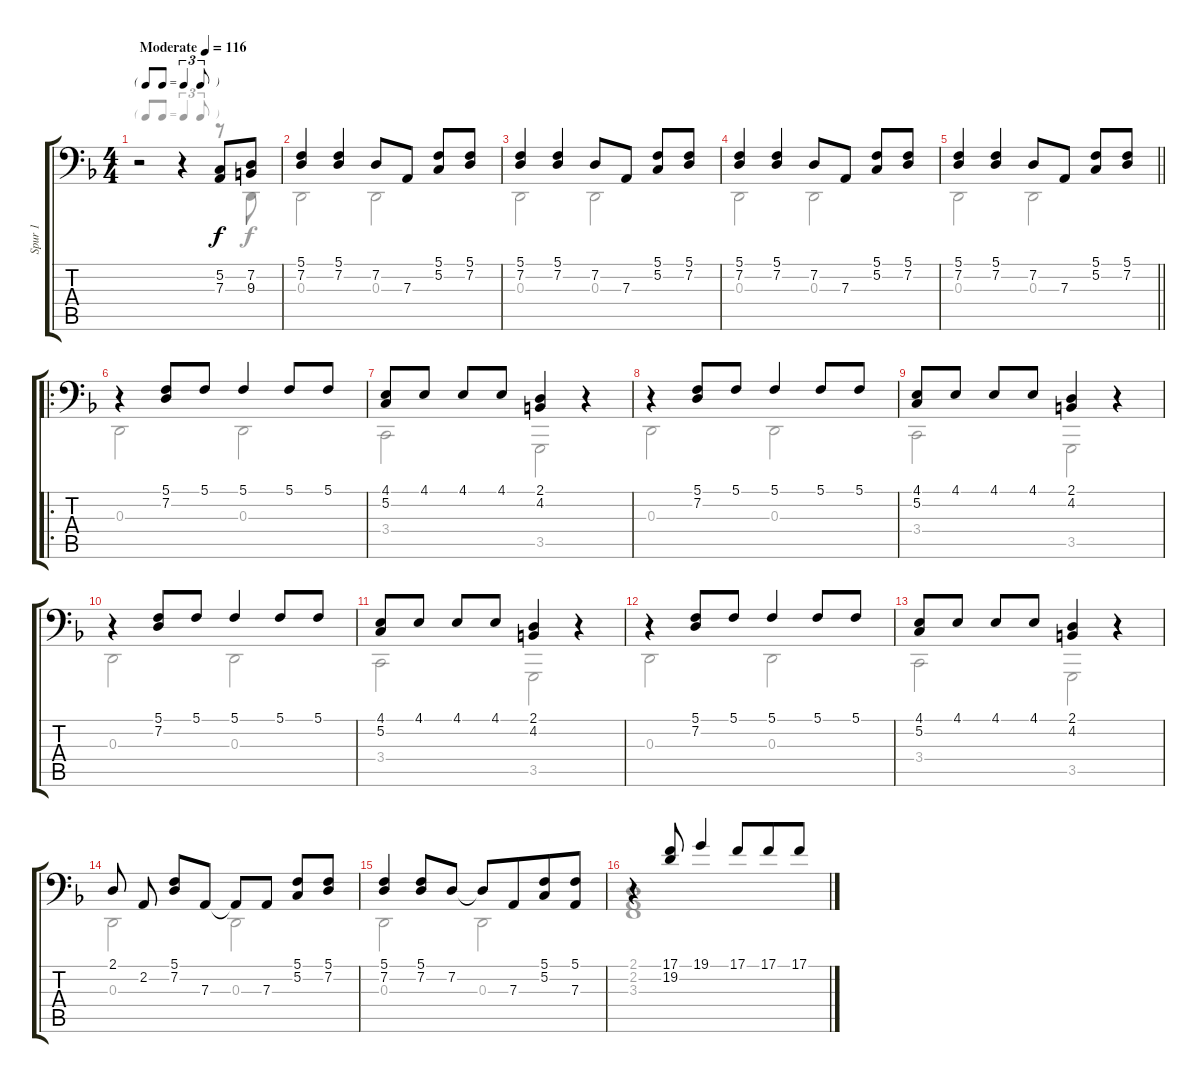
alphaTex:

\track ("Spur 1" "Spur 1") {instrument acousticgrandpiano}
\staff {score tabs}
\tuning (C3 G2 D2 A1 E1 B0) {hide}
\voice
\ts (4 4)
\tf triplet8th
\tempo (116 "Moderate")
\clef f4
\ks f
r.2{dy f instrument acousticgrandpiano} r.4 (5.2 7.3).8 (7.2 9.3).8 |
(5.1 7.2).4 (5.1 7.2).4 7.2.8 7.3.8 (5.1 5.2).8 (5.1 7.2).8 |
(5.1 7.2).4 (5.1 7.2).4 7.2.8 7.3.8 (5.1 5.2).8 (5.1 7.2).8 |
(5.1 7.2).4 (5.1 7.2).4 7.2.8 7.3.8 (5.1 5.2).8 (5.1 7.2).8 |
\barLineRight lightlight
(5.1 7.2).4 (5.1 7.2).4 7.2.8 7.3.8 (5.1 5.2).8 (5.1 7.2).8 |
\ro
r.4 (5.1 7.2).8 5.1.8 5.1.4 5.1.8 5.1.8 |
(4.1 5.2).8 4.1.8 4.1.8 4.1.8 (2.1 4.2).4 r.4 |
r.4 (5.1 7.2).8 5.1.8 5.1.4 5.1.8 5.1.8 |
(4.1 5.2).8 4.1.8 4.1.8 4.1.8 (2.1 4.2).4 r.4 |
r.4 (5.1 7.2).8 5.1.8 5.1.4 5.1.8 5.1.8 |
(4.1 5.2).8 4.1.8 4.1.8 4.1.8 (2.1 4.2).4 r.4 |
r.4 (5.1 7.2).8 5.1.8 5.1.4 5.1.8 5.1.8 |
(4.1 5.2).8 4.1.8 4.1.8 4.1.8 (2.1 4.2).4 r.4 |
2.1.8{beam split} 2.2.8{beam split} (5.1 7.2).8 7.3.8 7.3{t}.8 7.3.8 (5.1 5.2).8 (5.1 7.2).8 |
(5.1 7.2).4 (5.1 7.2).8 7.2.8 7.2{t}.8 7.3.8{beam merge} (5.1 5.2).8 (5.1 7.3).8 |
r.4 (17.1 19.2).8 19.1.4 17.1.8{beam merge} 17.1.8 17.1.8
\voice
\clef f4
\ottava regular
\simile none
\ks f
r.2{dy f} r.4 r.8 0.3.8 |
0.3.2 0.3.2 |
0.3.2 0.3.2 |
0.3.2 0.3.2 |
\barLineRight lightlight
0.3.2 0.3.2 |
0.3.2 0.3.2 |
3.4.2 3.5.2 |
0.3.2 0.3.2 |
3.4.2 3.5.2 |
0.3.2 0.3.2 |
3.4.2 3.5.2 |
0.3.2 0.3.2 |
3.4.2 3.5.2 |
0.3.2 0.3.2 |
0.3.2 0.3.2 |
(2.1 2.2 3.3).1
